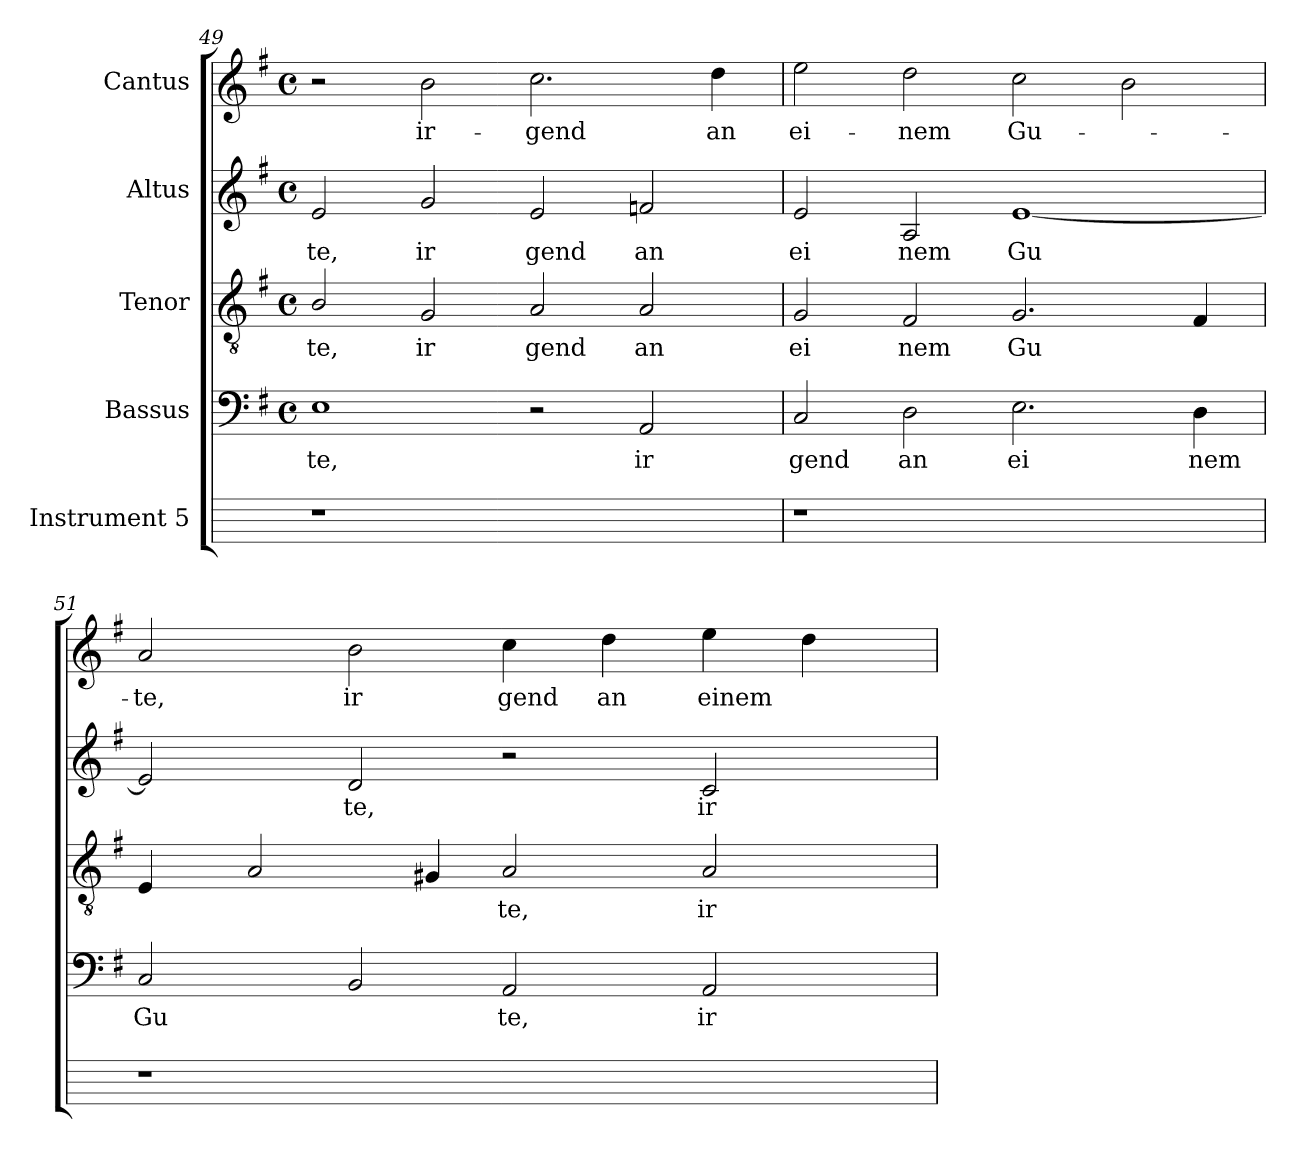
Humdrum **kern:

**kern	**kern	**text	**kern	**text	**kern	**text	**kern	**text
*part5	*part4	*part4	*part3	*part3	*part2	*part2	*part1	*part1
*staff5	*staff4	*staff4	*staff3	*staff3	*staff2	*staff2	*staff1	*staff1
*I"Instrument 5	*I"Bassus	*	*I"Tenor	*	*I"Altus	*	*I"Cantus	*
*	*clefF4	*	*clefGv2	*	*clefG2	*	*clefG2	*
*	*k[f#]	*	*k[f#]	*	*k[f#]	*	*k[f#]	*
*	*G:	*	*G:	*	*G:	*	*G:	*
*	*M4/4	*	*M4/4	*	*M4/4	*	*M4/4	*
*	*met(c)	*	*met(c)	*	*met(c)	*	*met(c)	*
=49	=49	=49	=49	=49	=49	=49	=49	=49
!	!	!LO:LY:b:cj	!	!LO:LY:b:cj	!	!LO:LY:b:cj	!	!
1r	1E	te,	2B/	te,	2e/	te,	2r	.
!	!	!	!	!LO:LY:b:cj	!	!LO:LY:b:cj	!	!LO:LY:b:cj
.	.	.	2G/	ir	2g/	ir	2b\	ir-
!	!	!	!	!LO:LY:b:cj	!	!LO:LY:b:cj	!	!LO:LY:b:cj
1ryy	2r	.	2A/	gend	2e/	gend	2.cc\	-gend
!	!	!LO:LY:b:cj	!	!LO:LY:b:cj	!	!LO:LY:b:cj	!	!
.	2AA/	ir	2A/	an	2fn/	an	.	.
!	!	!	!	!	!	!	!	!LO:LY:b:cj
.	.	.	.	.	.	.	4dd\	an
=50	=50	=50	=50	=50	=50	=50	=50	=50
!	!	!LO:LY:b:cj	!	!LO:LY:b:cj	!	!LO:LY:b:cj	!	!LO:LY:b:cj
1r	2C/	gend	2G/	ei	2e/	ei	2ee\	ei-
!	!	!LO:LY:b:cj	!	!LO:LY:b:cj	!	!LO:LY:b:cj	!	!LO:LY:b:cj
.	2D\	an	2F#/	nem	2A/	nem	2dd\	-nem
!	!	!LO:LY:b:cj	!	!LO:LY:b	!	!LO:LY:b:cj	!	!LO:LY:b
1ryy	2.E\	ei	2.G/	Gu	[>1e	Gu	2cc\	Gu-
.	.	.	.	.	.	.	2b\	.
!	!	!LO:LY:b:cj	!	!	!	!	!	!
.	4D\	nem	4F#/	.	.	.	.	.
!!LO:LB:g=z
=51	=51	=51	=51	=51	=51	=51	=51	=51
!	!	!LO:LY:b	!	!	!	!	!	!LO:LY:b:cj
*	*^	*	*^	*	*	*	*	*
1r	2C/	4ryy	Gu	4E/	16ryy	.	2e/]	.	2a/	-te,
.	.	.	.	.	64ryy	.	.	.	.	.
.	.	.	.	.	1ryy	.	.	.	.	.
.	.	16.ryy	.	2A/	.	.	.	.	.	.
.	.	1ryy	.	.	.	.	.	.	.	.
!	!	!	!	!	!	!	!	!LO:LY:b:cj	!	!LO:LY:b:cj
.	2BB/	.	.	.	.	.	2d/	te,	2b\	ir
.	.	.	.	4G#X/	.	.	.	.	.	.
!	!	!	!LO:LY:b:cj	!	!	!LO:LY:b:cj	!	!	!	!LO:LY:b:cj
1ryy	2AA/	.	te,	2A/	.	te,	2r	.	4cc\	gend
.	.	.	.	.	2ryy	.	.	.	.	.
!	!	!	!	!	!	!	!	!	!	!LO:LY:b:cj
.	.	.	.	.	.	.	.	.	4dd\	an
.	.	2ryy	.	.	.	.	.	.	.	.
!	!	!	!LO:LY:b:cj	!	!	!LO:LY:b:cj	!	!LO:LY:b:cj	!	!LO:LY:b
.	2AA/	.	ir	2A/	.	ir-	2c/	ir	4ee\	einem
.	.	.	.	.	4ryy	.	.	.	.	.
.	.	.	.	.	.	.	.	.	4dd\	.
.	.	.	.	.	8ryy	.	.	.	.	.
.	.	8ryy	.	.	.	.	.	.	.	.
.	.	.	.	.	32.ryy	.	.	.	.	.
.	.	32ryy	.	.	.	.	.	.	.	.
*	*v	*v	*	*	*	*	*	*	*	*
*	*	*	*v	*v	*	*	*	*	*
=	=	=	=	=	=	=	=	=
*-	*-	*-	*-	*-	*-	*-	*-	*-
